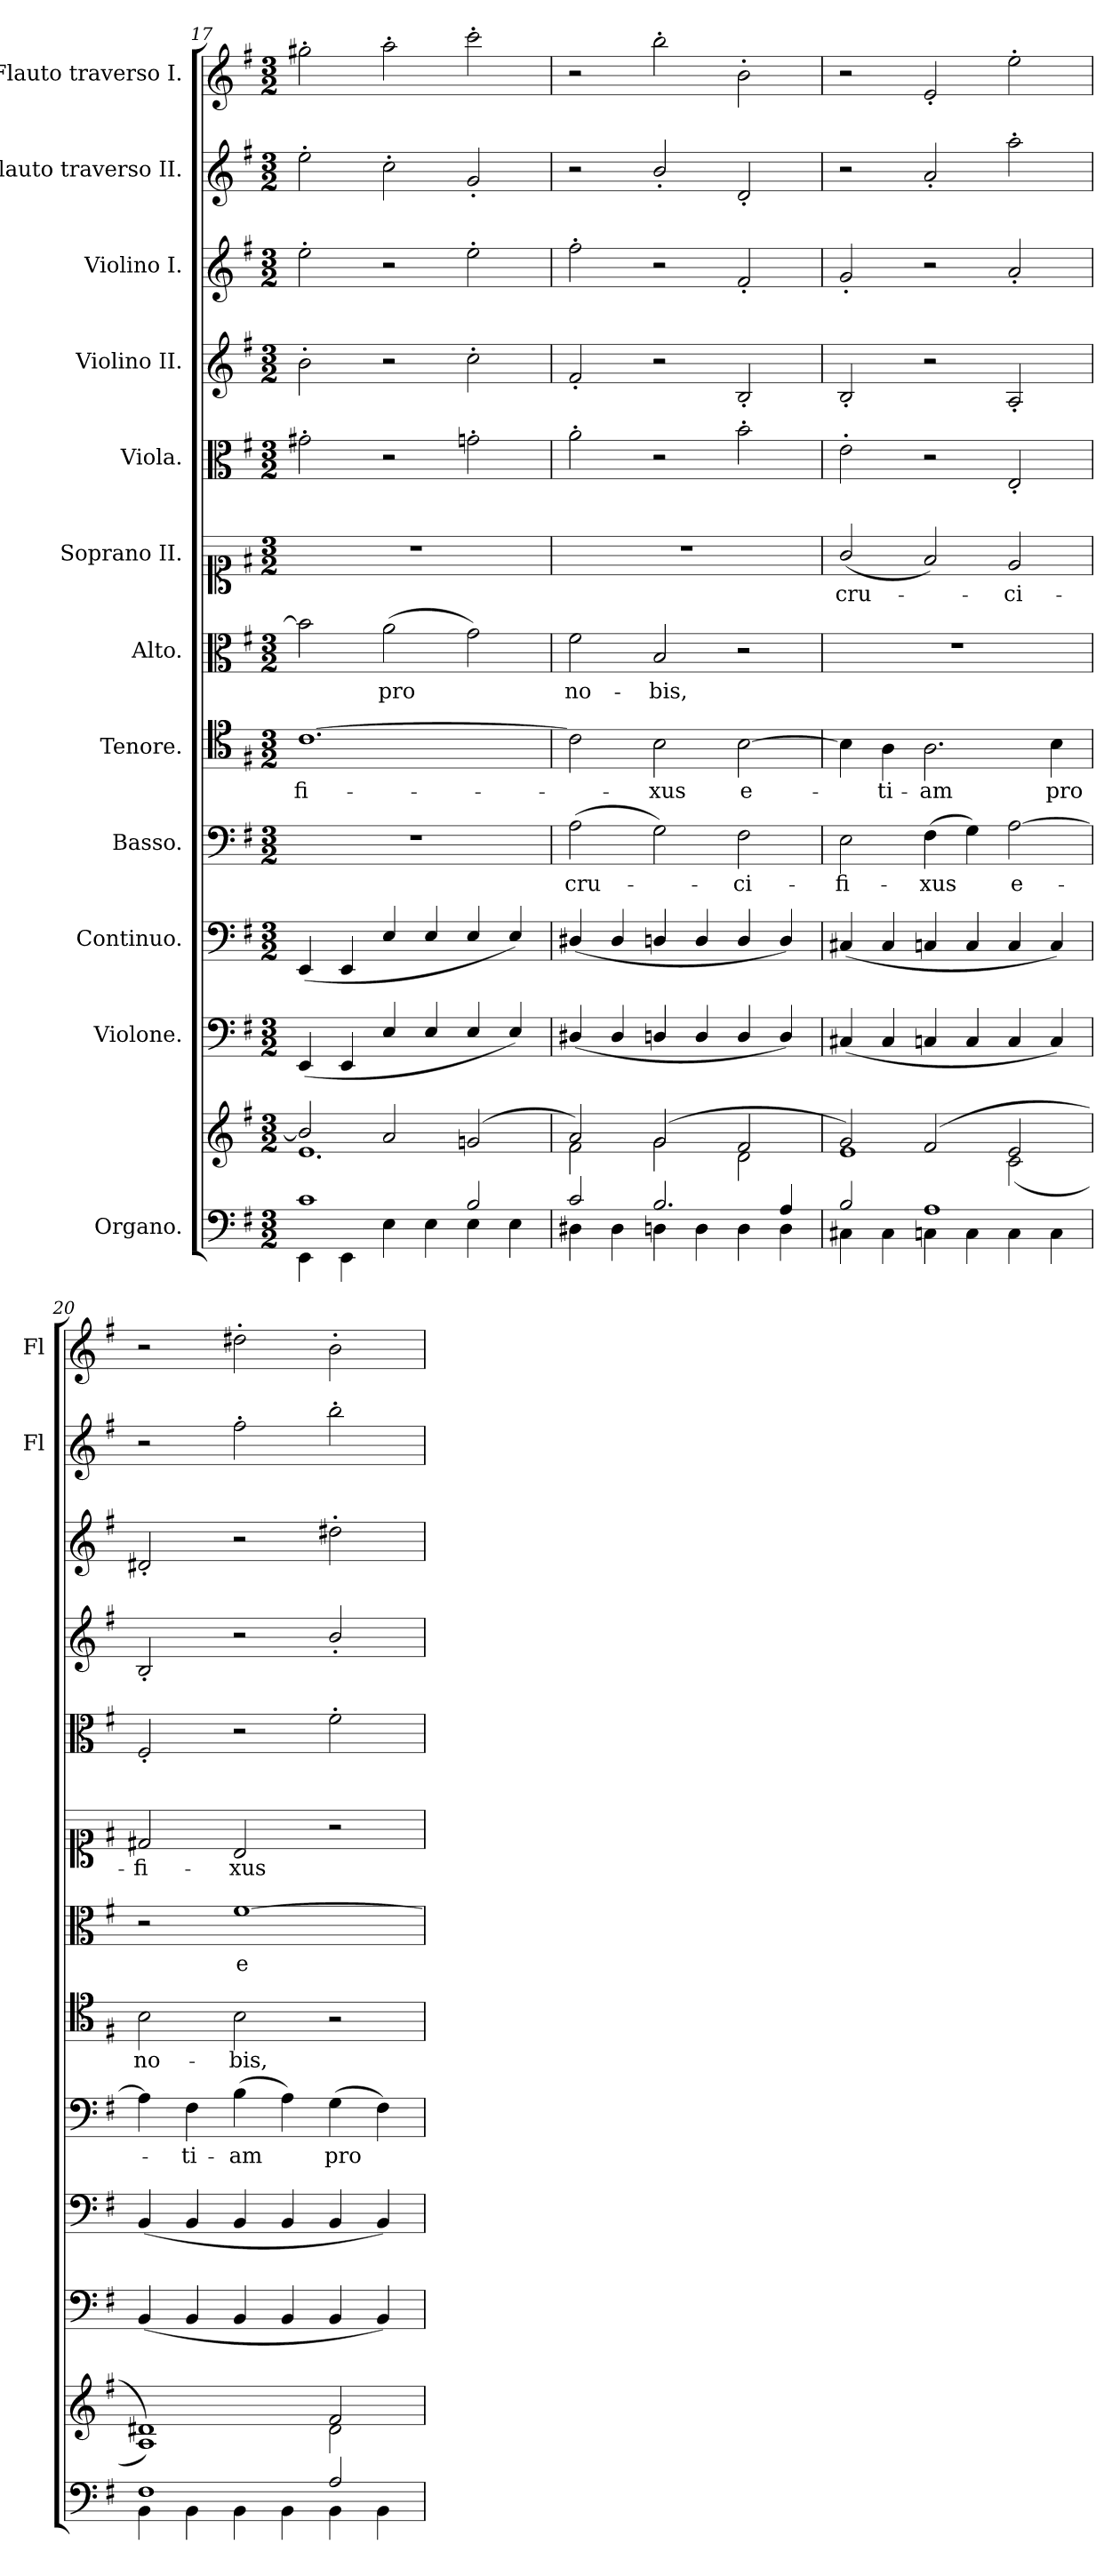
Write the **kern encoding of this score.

**kern	**kern	**kern	**kern	**kern	**text	**kern	**text	**kern	**text	**kern	**text	**kern	**kern	**kern	**kern	**kern
*part12	*part12	*part11	*part10	*part9	*part9	*part8	*part8	*part7	*part7	*part6	*part6	*part5	*part4	*part3	*part2	*part1
*staff13	*staff12	*staff11	*staff10	*staff9	*staff9	*staff8	*staff8	*staff7	*staff7	*staff6	*staff6	*staff5	*staff4	*staff3	*staff2	*staff1
*I"Organo.	*	*I"Violone.	*I"Continuo.	*I"Basso.	*	*I"Tenore.	*	*I"Alto.	*	*I"Soprano II.	*	*I"Viola.	*I"Violino II.	*I"Violino I.	*I"Flauto traverso II.	*I"Flauto traverso I.
*	*	*	*	*	*	*	*	*	*	*	*	*	*	*	*I'Fl	*I'Fl
*clefF4	*clefG2	*clefF4	*clefF4	*clefF4	*	*clefC4	*	*clefC3	*	*clefC1	*	*clefC3	*clefG2	*clefG2	*clefG2	*clefG2
*	*	*ITrd7c12	*	*	*	*	*	*	*	*	*	*	*	*	*	*
*k[f#]	*k[f#]	*k[f#]	*k[f#]	*k[f#]	*	*k[f#]	*	*k[f#]	*	*k[f#]	*	*k[f#]	*k[f#]	*k[f#]	*k[f#]	*k[f#]
*M3/2	*M3/2	*M3/2	*M3/2	*M3/2	*	*M3/2	*	*M3/2	*	*M3/2	*	*M3/2	*M3/2	*M3/2	*M3/2	*M3/2
=17	=17	=17	=17	=17	=17	=17	=17	=17	=17	=17	=17	=17	=17	=17	=17	=17
*^	*^	*	*	*	*	*	*	*	*	*	*	*	*	*	*	*
!	!	!	!	!	!	!	!	!	!LO:LY:b	!	!	!	!	!	!	!	!	!
1c	4EE\	2b/]	1.e	(4EEE/	(4EE/	1.r	.	[1.c	-fi-	2b\]	.	1.r	.	2g#X'\	2b'\	2ee'\	2ee'\	2gg#X'\
.	4EE\	.	.	4EEE/	4EE/	.	.	.	.	.	.	.	.	.	.	.	.	.
!	!	!	!	!	!	!	!	!	!	!	!LO:LY:b	!	!	!	!	!	!	!
.	4E\	2a/	.	4EE/	4E/	.	.	.	.	(2a\	pro	.	.	2r	2r	2r	2cc'\	2aa'\
.	4E\	.	.	4EE/	4E/	.	.	.	.	.	.	.	.	.	.	.	.	.
2B/	4E\	(2gn/	.	4EE/	4E/	.	.	.	.	2g\)	.	.	.	2gn'\	2cc'\	2ee'\	2g'/	2ccc'\
.	4E\	.	.	4EE/)	4E/)	.	.	.	.	.	.	.	.	.	.	.	.	.
=18	=18	=18	=18	=18	=18	=18	=18	=18	=18	=18	=18	=18	=18	=18	=18	=18	=18	=18
!	!	!	!	!	!	!	!LO:LY:b	!	!	!	!LO:LY:b	!	!	!	!	!	!	!
2c/	4D#X\	2a/)	2f#\	(4DD#X/	(4D#X/	(2A\	cru-	2c\]	.	2f#\	no-	1.r	.	2a'\	2f#'/	2ff#'\	2r	2r
.	4D#\	.	.	4DD#/	4D#/	.	.	.	.	.	.	.	.	.	.	.	.	.
!	!	!	!	!	!	!	!	!	!LO:LY:b	!	!LO:LY:b	!	!	!	!	!	!	!
2.B/	4Dn\	(2g/	2g\	4DDn/	4Dn/	2G\)	.	2B\	-xus	2B/	-bis,	.	.	2r	2r	2r	2b'/	2bb'\
.	4D\	.	.	4DD/	4D/	.	.	.	.	.	.	.	.	.	.	.	.	.
!	!	!	!	!	!	!	!LO:LY:b	!	!LO:LY:b	!	!	!	!	!	!	!	!	!
.	4D\	2f#/	2d\	4DD/	4D/	2F#\	-ci-	[2B\	e-	2r	.	.	.	2b'\	2B'/	2f#'/	2d'/	2b'\
4A/	4D\	.	.	4DD/)	4D/)	.	.	.	.	.	.	.	.	.	.	.	.	.
=19	=19	=19	=19	=19	=19	=19	=19	=19	=19	=19	=19	=19	=19	=19	=19	=19	=19	=19
!	!	!	!	!	!	!	!LO:LY:b	!	!	!	!	!	!LO:LY:b	!	!	!	!	!
2B/	4C#X\	2g/)	1e	(4CC#X/	(4C#X/	2E\	-fi-	4B\]	.	1.r	.	(2g/	cru-	2e'\	2B'/	2g'/	2r	2r
!	!	!	!	!	!	!	!	!	!LO:LY:b	!	!	!	!	!	!	!	!	!
.	4C#\	.	.	4CC#/	4C#/	.	.	4A\	-ti-	.	.	.	.	.	.	.	.	.
!	!	!	!	!	!	!	!LO:LY:b	!	!LO:LY:b	!	!	!	!	!	!	!	!	!
1A	4Cn\	(2f#/	.	4CCn/	4Cn/	(4F#\	-xus	2.A\	-am	.	.	2f#/)	.	2r	2r	2r	2a'/	2e'/
.	4C\	.	.	4CC/	4C/	4G\)	.	.	.	.	.	.	.	.	.	.	.	.
!	!	!	!	!	!	!	!LO:LY:b	!	!	!	!	!	!LO:LY:b	!	!	!	!	!
.	4C\	2e/	(2c\	4CC/	4C/	[2A\	e-	.	.	.	.	2e/	-ci-	2E'/	2A'/	2a'/	2aa'\	2ee'\
!	!	!	!	!	!	!	!	!	!LO:LY:b	!	!	!	!	!	!	!	!	!
.	4C\	.	.	4CC/)	4C/)	.	.	4B\	pro	.	.	.	.	.	.	.	.	.
!!LO:LB:g=z
=20	=20	=20	=20	=20	=20	=20	=20	=20	=20	=20	=20	=20	=20	=20	=20	=20	=20	=20
!	!	!	!	!	!	!	!	!	!LO:LY:b	!	!	!	!LO:LY:b	!	!	!	!	!
1F#	4BB\	1d#X)	1A)	(4BBB/	(4BB/	4A\]	.	2B\	no-	2r	.	2d#X/	-fi-	2F#'/	2B'/	2d#X'/	2r	2r
!	!	!	!	!	!	!	!LO:LY:b	!	!	!	!	!	!	!	!	!	!	!
.	4BB\	.	.	4BBB/	4BB/	4F#\	ti-	.	.	.	.	.	.	.	.	.	.	.
!	!	!	!	!	!	!	!LO:LY:b	!	!LO:LY:b	!	!LO:LY:b	!	!LO:LY:b	!	!	!	!	!
.	4BB\	.	.	4BBB/	4BB/	(4B\	-am	2B\	-bis,	[1f#	e-	2B/	-xus	2r	2r	2r	2ff#'\	2dd#X'\
.	4BB\	.	.	4BBB/	4BB/	4A\)	.	.	.	.	.	.	.	.	.	.	.	.
!	!	!	!	!	!	!	!LO:LY:b	!	!	!	!	!	!	!	!	!	!	!
2A/	4BB\	2f#/	2d#\	4BBB/	4BB/	(4G\	pro	2r	.	.	.	2r	.	2f#'\	2b'/	2dd#X'\	2bb'\	2b'\
.	4BB\	.	.	4BBB/)	4BB/)	4F#\)	.	.	.	.	.	.	.	.	.	.	.	.
*v	*v	*	*	*	*	*	*	*	*	*	*	*	*	*	*	*	*	*
*	*v	*v	*	*	*	*	*	*	*	*	*	*	*	*	*	*	*
=	=	=	=	=	=	=	=	=	=	=	=	=	=	=	=	=
*-	*-	*-	*-	*-	*-	*-	*-	*-	*-	*-	*-	*-	*-	*-	*-	*-
